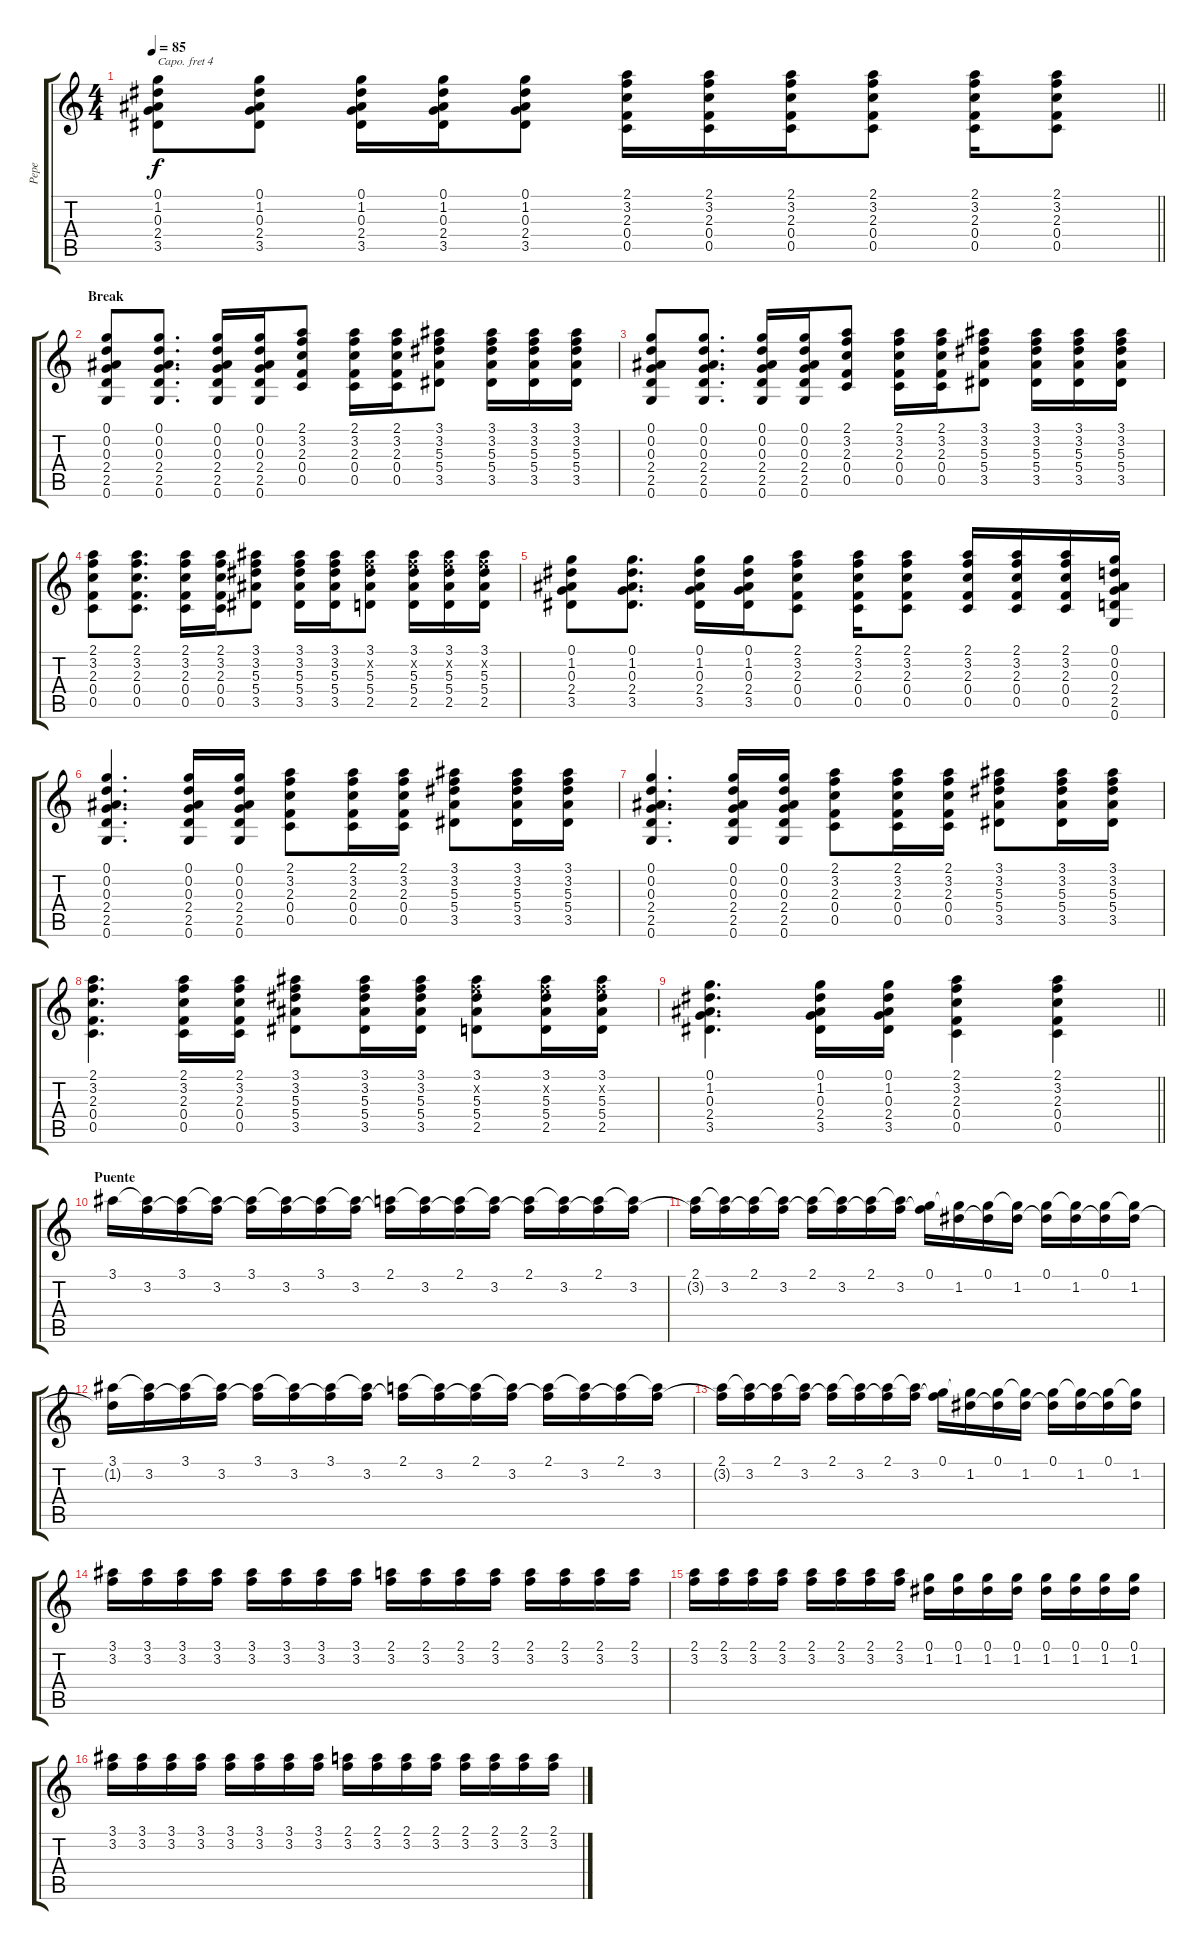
\track ("Pepe" "Pepe") {instrument distortionguitar}
\staff {score tabs}
\capo 4
\tuning (Eb4 Bb3 Gb3 Db3 Ab2 Eb2) {hide}
\ts (4 4)
\tempo 85
\clef g2
\barLineRight lightlight
\ks c
(0.1 1.2 0.3 2.4 3.5).8{dy f} (0.1 1.2 0.3 2.4 3.5).8 (0.1 1.2 0.3 2.4 3.5).16 (0.1 1.2 0.3 2.4 3.5).16 (0.1 1.2 0.3 2.4 3.5).8 (2.1 3.2 2.3 0.4 0.5).16 (2.1 3.2 2.3 0.4 0.5).16 (2.1 3.2 2.3 0.4 0.5).16 (2.1 3.2 2.3 0.4 0.5).8 (2.1 3.2 2.3 0.4 0.5).16 (2.1 3.2 2.3 0.4 0.5).8 |
\section ("" "Break")
(0.1 0.2 0.3 2.4 2.5 0.6).8{instrument electricguitarclean} (0.1 0.2 0.3 2.4 2.5 0.6).8{d} (0.1 0.2 0.3 2.4 2.5 0.6).16 (0.1 0.2 0.3 2.4 2.5 0.6).16 (2.1 3.2 2.3 0.4 0.5).8 (2.1 3.2 2.3 0.4 0.5).16 (2.1 3.2 2.3 0.4 0.5).16 (3.1 3.2 5.3 5.4 3.5).8 (3.1 3.2 5.3 5.4 3.5).16 (3.1 3.2 5.3 5.4 3.5).16 (3.1 3.2 5.3 5.4 3.5).16 |
(0.1 0.2 0.3 2.4 2.5 0.6).8 (0.1 0.2 0.3 2.4 2.5 0.6).8{d} (0.1 0.2 0.3 2.4 2.5 0.6).16 (0.1 0.2 0.3 2.4 2.5 0.6).16 (2.1 3.2 2.3 0.4 0.5).8 (2.1 3.2 2.3 0.4 0.5).16 (2.1 3.2 2.3 0.4 0.5).16 (3.1 3.2 5.3 5.4 3.5).8 (3.1 3.2 5.3 5.4 3.5).16 (3.1 3.2 5.3 5.4 3.5).16 (3.1 3.2 5.3 5.4 3.5).16 |
(2.1 3.2 2.3 0.4 0.5).8 (2.1 3.2 2.3 0.4 0.5).8{d} (2.1 3.2 2.3 0.4 0.5).16 (2.1 3.2 2.3 0.4 0.5).16 (3.1 3.2 5.3 5.4 3.5).8 (3.1 3.2 5.3 5.4 3.5).16 (3.1 3.2 5.3 5.4 3.5).16 (3.1 3.2{x} 5.3 5.4 2.5).8 (3.1 3.2{x} 5.3 5.4 2.5).16 (3.1 3.2{x} 5.3 5.4 2.5).16 (3.1 3.2{x} 5.3 5.4 2.5).16 |
(0.1 1.2 0.3 2.4 3.5).8 (0.1 1.2 0.3 2.4 3.5).8{d} (0.1 1.2 0.3 2.4 3.5).16 (0.1 1.2 0.3 2.4 3.5).16 (2.1 3.2 2.3 0.4 0.5).8 (2.1 3.2 2.3 0.4 0.5).16 (2.1 3.2 2.3 0.4 0.5).8 (2.1 3.2 2.3 0.4 0.5).16 (2.1 3.2 2.3 0.4 0.5).16 (2.1 3.2 2.3 0.4 0.5).16 (0.1 0.2 0.3 2.4 2.5 0.6).16 |
(0.1 0.2 0.3 2.4 2.5 0.6).4{d} (0.1 0.2 0.3 2.4 2.5 0.6).16 (0.1 0.2 0.3 2.4 2.5 0.6).16 (2.1 3.2 2.3 0.4 0.5).8 (2.1 3.2 2.3 0.4 0.5).16 (2.1 3.2 2.3 0.4 0.5).16 (3.1 3.2 5.3 5.4 3.5).8 (3.1 3.2 5.3 5.4 3.5).16 (3.1 3.2 5.3 5.4 3.5).16 |
(0.1 0.2 0.3 2.4 2.5 0.6).4{d} (0.1 0.2 0.3 2.4 2.5 0.6).16 (0.1 0.2 0.3 2.4 2.5 0.6).16 (2.1 3.2 2.3 0.4 0.5).8 (2.1 3.2 2.3 0.4 0.5).16 (2.1 3.2 2.3 0.4 0.5).16 (3.1 3.2 5.3 5.4 3.5).8 (3.1 3.2 5.3 5.4 3.5).16 (3.1 3.2 5.3 5.4 3.5).16 |
(2.1 3.2 2.3 0.4 0.5).4{d} (2.1 3.2 2.3 0.4 0.5).16 (2.1 3.2 2.3 0.4 0.5).16 (3.1 3.2 5.3 5.4 3.5).8 (3.1 3.2 5.3 5.4 3.5).16 (3.1 3.2 5.3 5.4 3.5).16 (3.1 3.2{x} 5.3 5.4 2.5).8 (3.1 3.2{x} 5.3 5.4 2.5).16 (3.1 3.2{x} 5.3 5.4 2.5).16 |
\barLineRight lightlight
(0.1 1.2 0.3 2.4 3.5).4{d} (0.1 1.2 0.3 2.4 3.5).16 (0.1 1.2 0.3 2.4 3.5).16 (2.1 3.2 2.3 0.4 0.5).4 (2.1 3.2 2.3 0.4 0.5).4 |
\section ("" "Puente")
3.1.16 (3.1{t} 3.2).16 (3.1 3.2{t}).16 (3.1{t} 3.2).16 (3.1 3.2{t}).16 (3.1{t} 3.2).16 (3.1 3.2{t}).16 (3.1{t} 3.2).16 (2.1 3.2{t}).16 (2.1{t} 3.2).16 (2.1 3.2{t}).16 (2.1{t} 3.2).16 (2.1 3.2{t}).16 (2.1{t} 3.2).16 (2.1 3.2{t}).16 (2.1{t} 3.2).16 |
(2.1 3.2{t}).16 (2.1{t} 3.2).16 (2.1 3.2{t}).16 (2.1{t} 3.2).16 (2.1 3.2{t}).16 (2.1{t} 3.2).16 (2.1 3.2{t}).16 (2.1{t} 3.2).16 (0.1 3.2{t}).16 (0.1{t} 1.2).16 (0.1 1.2{t}).16 (0.1{t} 1.2).16 (0.1 1.2{t}).16 (0.1{t} 1.2).16 (0.1 1.2{t}).16 (0.1{t} 1.2).16 |
(3.1 1.2{t}).16 (3.1{t} 3.2).16 (3.1 3.2{t}).16 (3.1{t} 3.2).16 (3.1 3.2{t}).16 (3.1{t} 3.2).16 (3.1 3.2{t}).16 (3.1{t} 3.2).16 (2.1 3.2{t}).16 (2.1{t} 3.2).16 (2.1 3.2{t}).16 (2.1{t} 3.2).16 (2.1 3.2{t}).16 (2.1{t} 3.2).16 (2.1 3.2{t}).16 (2.1{t} 3.2).16 |
(2.1 3.2{t}).16 (2.1{t} 3.2).16 (2.1 3.2{t}).16 (2.1{t} 3.2).16 (2.1 3.2{t}).16 (2.1{t} 3.2).16 (2.1 3.2{t}).16 (2.1{t} 3.2).16 (0.1 3.2{t}).16 (0.1{t} 1.2).16 (0.1 1.2{t}).16 (0.1{t} 1.2).16 (0.1 1.2{t}).16 (0.1{t} 1.2).16 (0.1 1.2{t}).16 (0.1{t} 1.2).16 |
(3.1 3.2).16 (3.1 3.2).16 (3.1 3.2).16 (3.1 3.2).16 (3.1 3.2).16 (3.1 3.2).16 (3.1 3.2).16 (3.1 3.2).16 (2.1 3.2).16 (2.1 3.2).16 (2.1 3.2).16 (2.1 3.2).16 (2.1 3.2).16 (2.1 3.2).16 (2.1 3.2).16 (2.1 3.2).16 |
(2.1 3.2).16 (2.1 3.2).16 (2.1 3.2).16 (2.1 3.2).16 (2.1 3.2).16 (2.1 3.2).16 (2.1 3.2).16 (2.1 3.2).16 (0.1 1.2).16 (0.1 1.2).16 (0.1 1.2).16 (0.1 1.2).16 (0.1 1.2).16 (0.1 1.2).16 (0.1 1.2).16 (0.1 1.2).16 |
(3.1 3.2).16 (3.1 3.2).16 (3.1 3.2).16 (3.1 3.2).16 (3.1 3.2).16 (3.1 3.2).16 (3.1 3.2).16 (3.1 3.2).16 (2.1 3.2).16 (2.1 3.2).16 (2.1 3.2).16 (2.1 3.2).16 (2.1 3.2).16 (2.1 3.2).16 (2.1 3.2).16 (2.1 3.2).16
